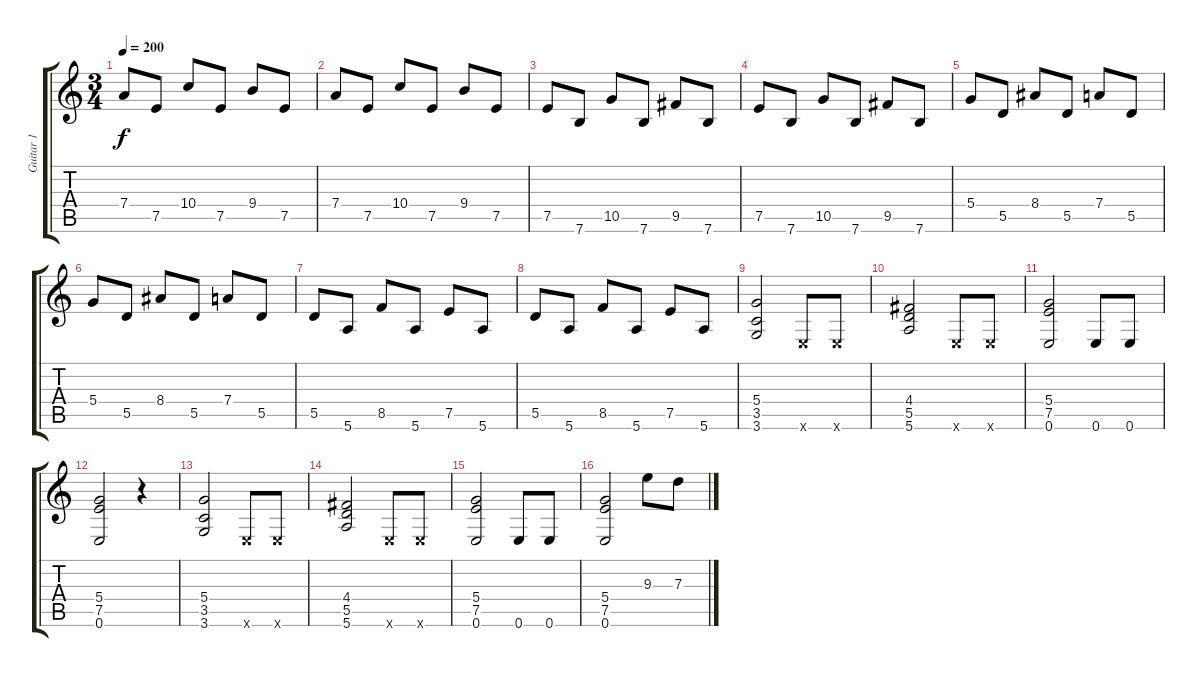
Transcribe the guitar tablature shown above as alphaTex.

\track ("Guitar 1" "Guitar 1") {instrument distortionguitar}
\staff {score tabs}
\tuning (E4 B3 G3 D3 A2 E2) {hide}
\ts (3 4)
\tempo 200
\clef g2
\ks c
7.4.8{dy f} 7.5.8 10.4.8 7.5.8 9.4.8 7.5.8 |
7.4.8 7.5.8 10.4.8 7.5.8 9.4.8 7.5.8 |
7.5.8 7.6.8 10.5.8 7.6.8 9.5.8 7.6.8 |
7.5.8 7.6.8 10.5.8 7.6.8 9.5.8 7.6.8 |
5.4.8 5.5.8 8.4.8 5.5.8 7.4.8 5.5.8 |
5.4.8 5.5.8 8.4.8 5.5.8 7.4.8 5.5.8 |
5.5.8 5.6.8 8.5.8 5.6.8 7.5.8 5.6.8 |
5.5.8 5.6.8 8.5.8 5.6.8 7.5.8 5.6.8 |
(5.4 3.5 3.6).2 0.6{x}.8 0.6{x}.8 |
(4.4 5.5 5.6).2 0.6{x}.8 0.6{x}.8 |
(5.4 7.5 0.6).2 0.6.8 0.6.8 |
(5.4 7.5 0.6).2 r.4 |
(5.4 3.5 3.6).2 0.6{x}.8 0.6{x}.8 |
(4.4 5.5 5.6).2 0.6{x}.8 0.6{x}.8 |
(5.4 7.5 0.6).2 0.6.8 0.6.8 |
(5.4 7.5 0.6).2 9.3.8 7.3.8
